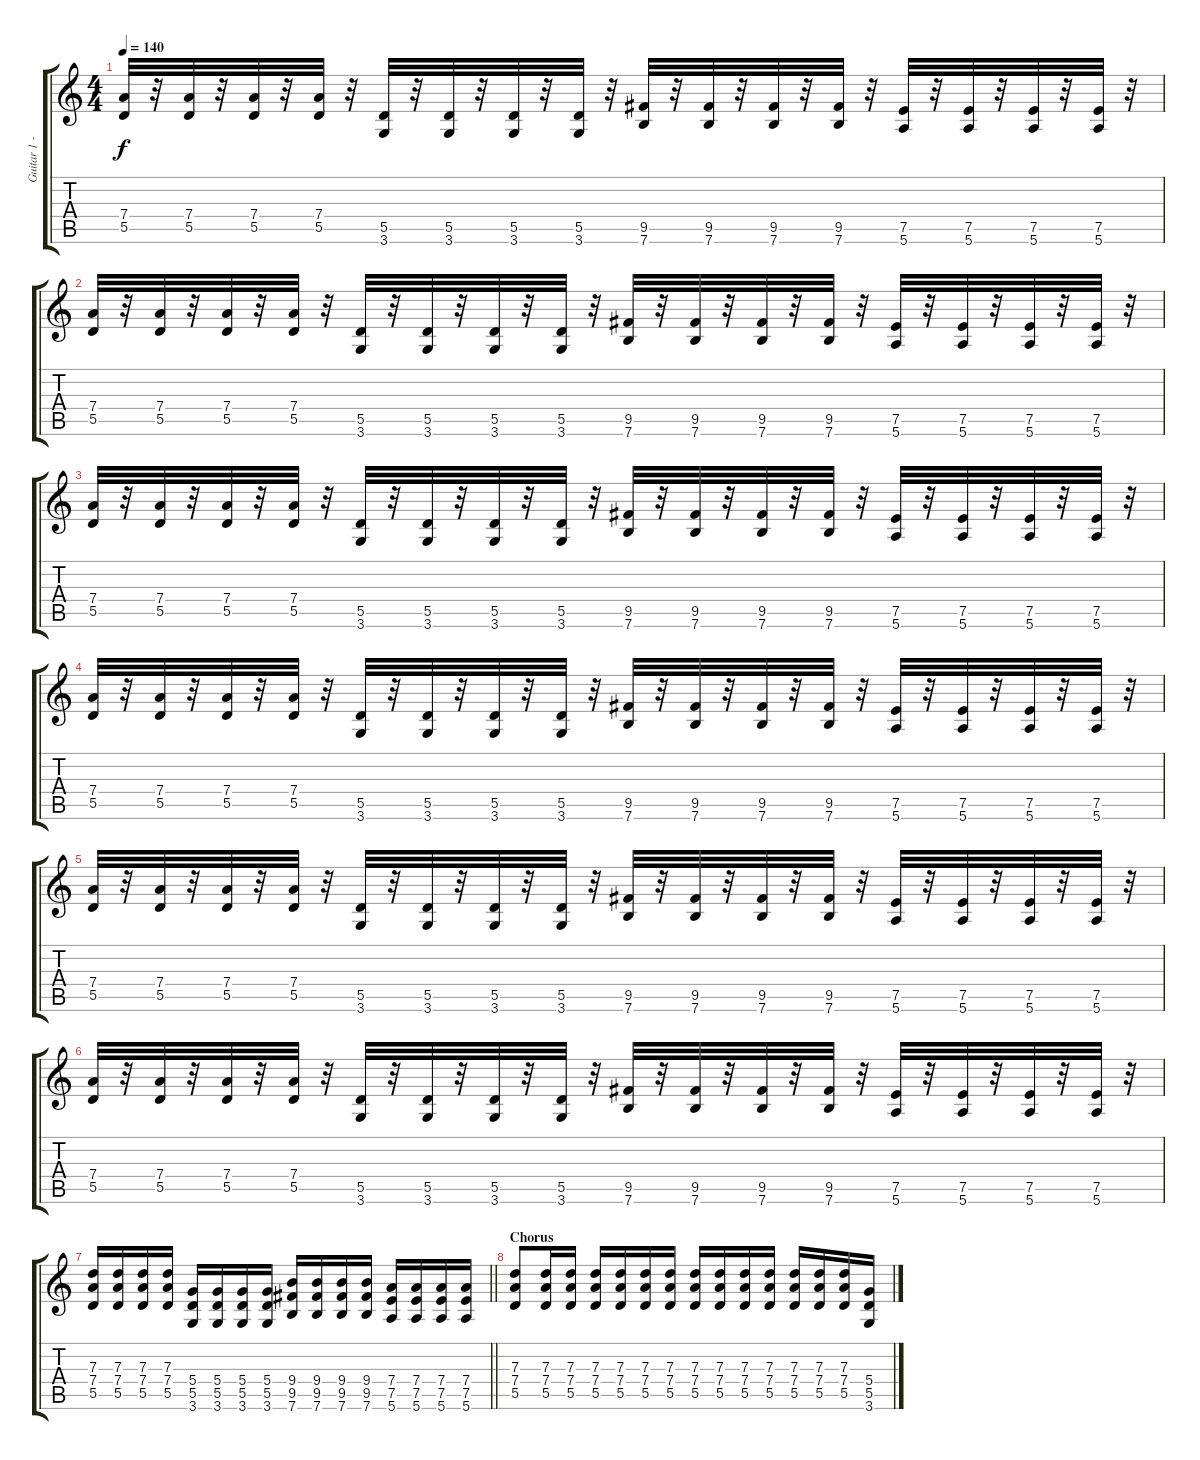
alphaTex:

\track ("Guitar 1 - Mathias" "Guitar 1 -") {instrument distortionguitar}
\staff {score tabs}
\tuning (E4 B3 G3 D3 A2 E2) {hide}
\ts (4 4)
\tempo 140
\clef g2
\ks c
(7.4 5.5).32{dy f} r.32 (7.4 5.5).32 r.32 (7.4 5.5).32 r.32 (7.4 5.5).32 r.32 (5.5 3.6).32 r.32 (5.5 3.6).32 r.32 (5.5 3.6).32 r.32 (5.5 3.6).32 r.32 (9.5 7.6).32 r.32 (9.5 7.6).32 r.32 (9.5 7.6).32 r.32 (9.5 7.6).32 r.32 (7.5 5.6).32 r.32 (7.5 5.6).32 r.32 (7.5 5.6).32 r.32 (7.5 5.6).32 r.32 |
(7.4 5.5).32 r.32 (7.4 5.5).32 r.32 (7.4 5.5).32 r.32 (7.4 5.5).32 r.32 (5.5 3.6).32 r.32 (5.5 3.6).32 r.32 (5.5 3.6).32 r.32 (5.5 3.6).32 r.32 (9.5 7.6).32 r.32 (9.5 7.6).32 r.32 (9.5 7.6).32 r.32 (9.5 7.6).32 r.32 (7.5 5.6).32 r.32 (7.5 5.6).32 r.32 (7.5 5.6).32 r.32 (7.5 5.6).32 r.32 |
(7.4 5.5).32 r.32 (7.4 5.5).32 r.32 (7.4 5.5).32 r.32 (7.4 5.5).32 r.32 (5.5 3.6).32 r.32 (5.5 3.6).32 r.32 (5.5 3.6).32 r.32 (5.5 3.6).32 r.32 (9.5 7.6).32 r.32 (9.5 7.6).32 r.32 (9.5 7.6).32 r.32 (9.5 7.6).32 r.32 (7.5 5.6).32 r.32 (7.5 5.6).32 r.32 (7.5 5.6).32 r.32 (7.5 5.6).32 r.32 |
(7.4 5.5).32 r.32 (7.4 5.5).32 r.32 (7.4 5.5).32 r.32 (7.4 5.5).32 r.32 (5.5 3.6).32 r.32 (5.5 3.6).32 r.32 (5.5 3.6).32 r.32 (5.5 3.6).32 r.32 (9.5 7.6).32 r.32 (9.5 7.6).32 r.32 (9.5 7.6).32 r.32 (9.5 7.6).32 r.32 (7.5 5.6).32 r.32 (7.5 5.6).32 r.32 (7.5 5.6).32 r.32 (7.5 5.6).32 r.32 |
(7.4 5.5).32 r.32 (7.4 5.5).32 r.32 (7.4 5.5).32 r.32 (7.4 5.5).32 r.32 (5.5 3.6).32 r.32 (5.5 3.6).32 r.32 (5.5 3.6).32 r.32 (5.5 3.6).32 r.32 (9.5 7.6).32 r.32 (9.5 7.6).32 r.32 (9.5 7.6).32 r.32 (9.5 7.6).32 r.32 (7.5 5.6).32 r.32 (7.5 5.6).32 r.32 (7.5 5.6).32 r.32 (7.5 5.6).32 r.32 |
(7.4 5.5).32 r.32 (7.4 5.5).32 r.32 (7.4 5.5).32 r.32 (7.4 5.5).32 r.32 (5.5 3.6).32 r.32 (5.5 3.6).32 r.32 (5.5 3.6).32 r.32 (5.5 3.6).32 r.32 (9.5 7.6).32 r.32 (9.5 7.6).32 r.32 (9.5 7.6).32 r.32 (9.5 7.6).32 r.32 (7.5 5.6).32 r.32 (7.5 5.6).32 r.32 (7.5 5.6).32 r.32 (7.5 5.6).32 r.32 |
\barLineRight lightlight
(7.3 7.4 5.5).16 (7.3 7.4 5.5).16 (7.3 7.4 5.5).16 (7.3 7.4 5.5).16 (5.4 5.5 3.6).16 (5.4 5.5 3.6).16 (5.4 5.5 3.6).16 (5.4 5.5 3.6).16 (9.4 9.5 7.6).16 (9.4 9.5 7.6).16 (9.4 9.5 7.6).16 (9.4 9.5 7.6).16 (7.4 7.5 5.6).16 (7.4 7.5 5.6).16 (7.4 7.5 5.6).16 (7.4 7.5 5.6).16 |
\section ("" "Chorus")
(7.3 7.4 5.5).8 (7.3 7.4 5.5).16 (7.3 7.4 5.5).16 (7.3 7.4 5.5).16 (7.3 7.4 5.5).16 (7.3 7.4 5.5).16 (7.3 7.4 5.5).16 (7.3 7.4 5.5).16 (7.3 7.4 5.5).16 (7.3 7.4 5.5).16 (7.3 7.4 5.5).16 (7.3 7.4 5.5).16 (7.3 7.4 5.5).16 (7.3 7.4 5.5).16 (5.4 5.5 3.6).16
